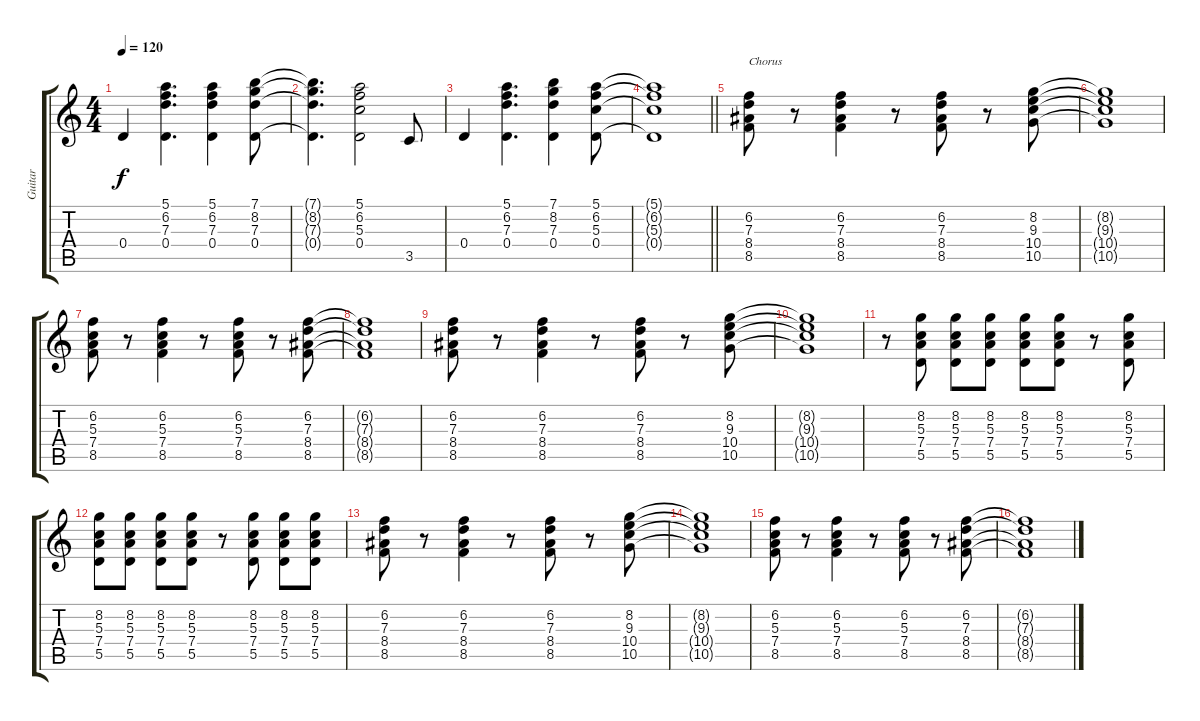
\track ("Guitar" "Guitar") {instrument electricguitarjazz}
\staff {score tabs}
\tuning (E4 B3 G3 D3 A2 E2) {hide}
\ts (4 4)
\tempo 120
\clef g2
\ks c
0.4.4{dy f} (5.1 6.2 7.3 0.4).4{d} (5.1 6.2 7.3 0.4).4 (7.1 8.2 7.3 0.4).8 |
(7.1{t} 8.2{t} 7.3{t} 0.4{t}).4{d} (5.1 6.2 5.3 0.4).2 3.5.8 |
0.4.4 (5.1 6.2 7.3 0.4).4{d} (7.1 8.2 7.3 0.4).4 (5.1 6.2 5.3 0.4).8 |
\barLineRight lightlight
(5.1{t} 6.2{t} 5.3{t} 0.4{t}).1 |
(6.2 7.3 8.4 8.5).8{txt "Chorus"} r.8 (6.2 7.3 8.4 8.5).4 r.8 (6.2 7.3 8.4 8.5).8 r.8 (8.2 9.3 10.4 10.5).8 |
(8.2{t} 9.3{t} 10.4{t} 10.5{t}).1 |
(6.2 5.3 7.4 8.5).8 r.8 (6.2 5.3 7.4 8.5).4 r.8 (6.2 5.3 7.4 8.5).8 r.8 (6.2 7.3 8.4 8.5).8 |
(6.2{t} 7.3{t} 8.4{t} 8.5{t}).1 |
(6.2 7.3 8.4 8.5).8 r.8 (6.2 7.3 8.4 8.5).4 r.8 (6.2 7.3 8.4 8.5).8 r.8 (8.2 9.3 10.4 10.5).8 |
(8.2{t} 9.3{t} 10.4{t} 10.5{t}).1 |
r.8 (8.2 5.3 7.4 5.5).8 (8.2 5.3 7.4 5.5).8 (8.2 5.3 7.4 5.5).8 (8.2 5.3 7.4 5.5).8 (8.2 5.3 7.4 5.5).8 r.8 (8.2 5.3 7.4 5.5).8 |
(8.2 5.3 7.4 5.5).8 (8.2 5.3 7.4 5.5).8 (8.2 5.3 7.4 5.5).8 (8.2 5.3 7.4 5.5).8 r.8 (8.2 5.3 7.4 5.5).8 (8.2 5.3 7.4 5.5).8 (8.2 5.3 7.4 5.5).8 |
(6.2 7.3 8.4 8.5).8 r.8 (6.2 7.3 8.4 8.5).4 r.8 (6.2 7.3 8.4 8.5).8 r.8 (8.2 9.3 10.4 10.5).8 |
(8.2{t} 9.3{t} 10.4{t} 10.5{t}).1 |
(6.2 5.3 7.4 8.5).8 r.8 (6.2 5.3 7.4 8.5).4 r.8 (6.2 5.3 7.4 8.5).8 r.8 (6.2 7.3 8.4 8.5).8 |
(6.2{t} 7.3{t} 8.4{t} 8.5{t}).1
